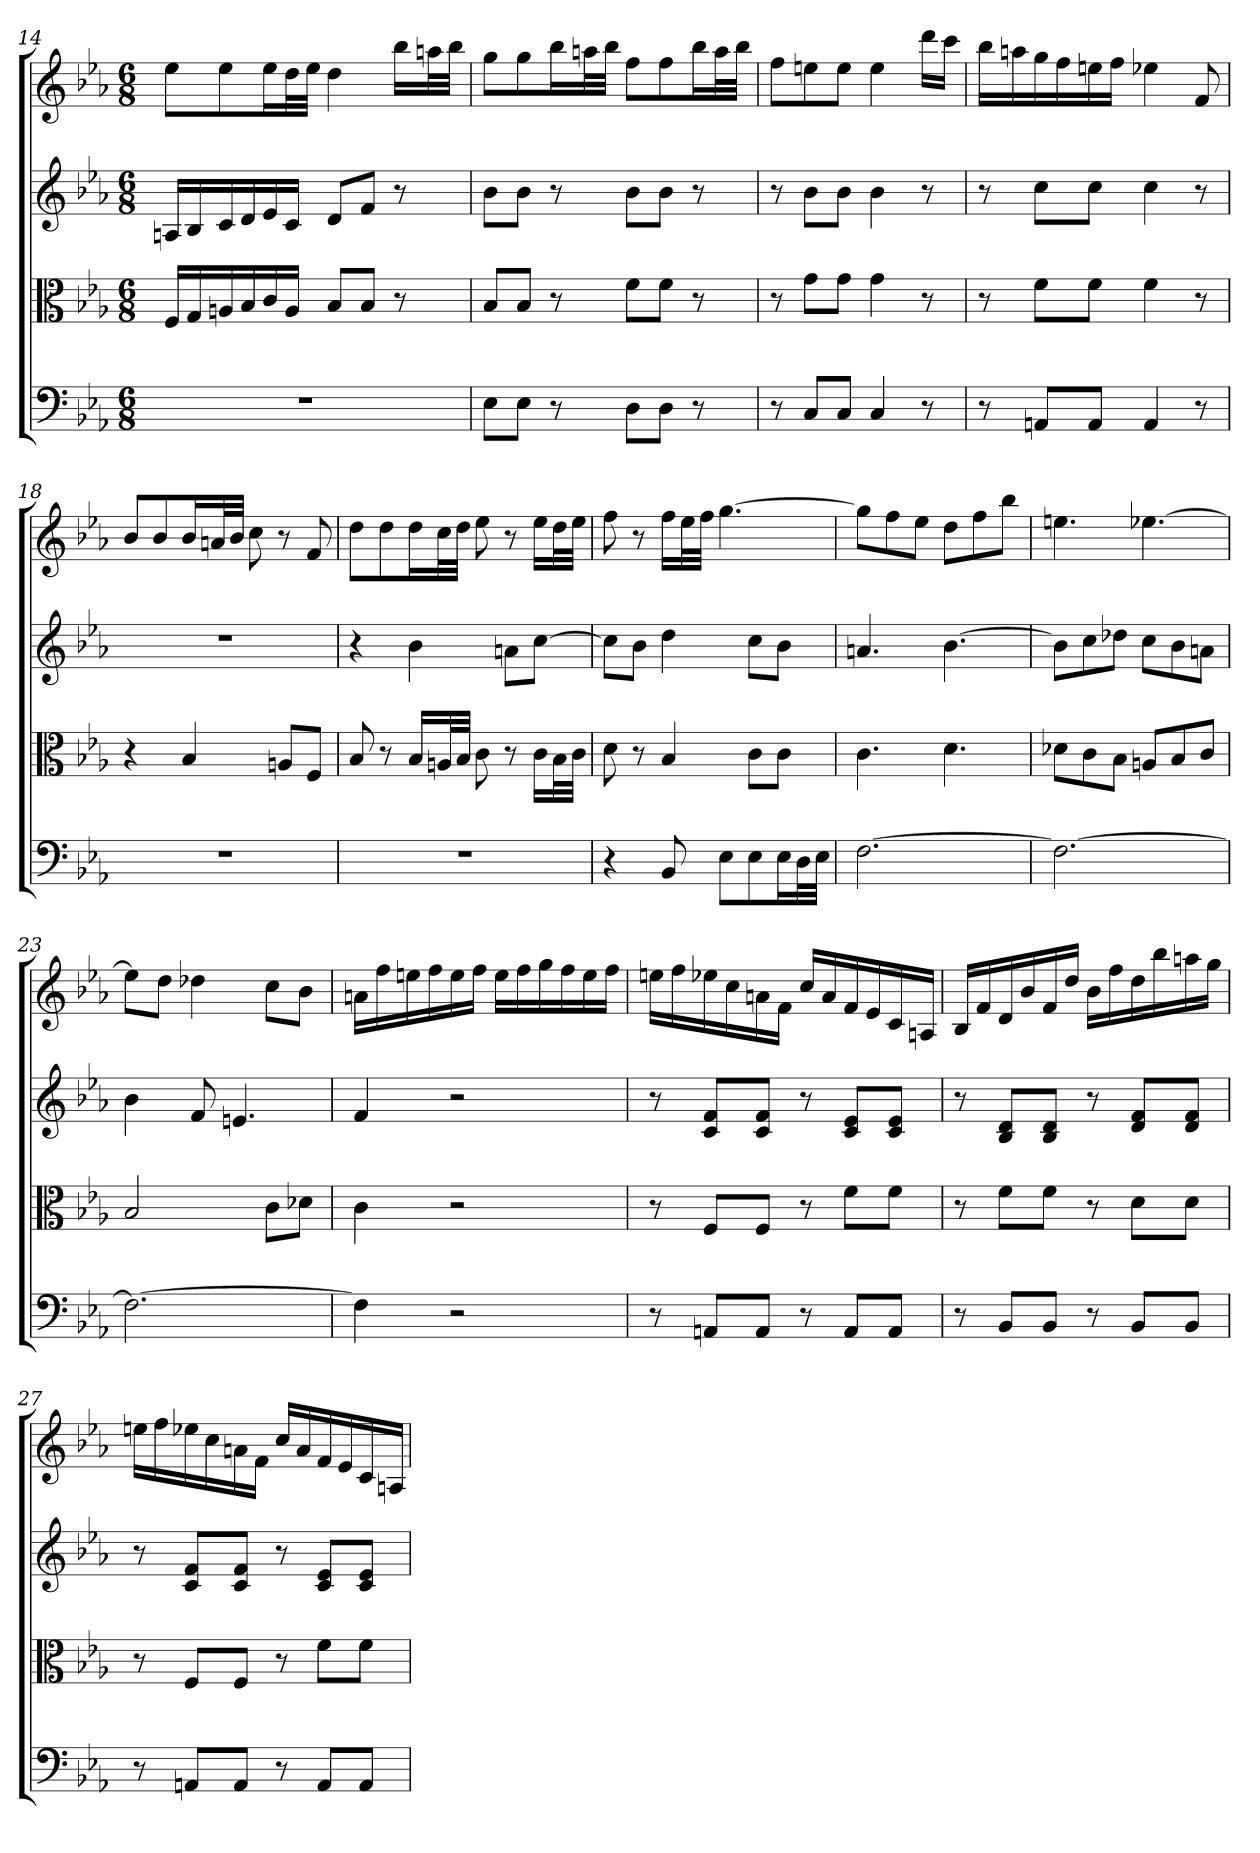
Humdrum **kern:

**kern	**kern	**kern	**kern
*part4	*part3	*part2	*part1
*staff4	*staff3	*staff2	*staff1
*clefF4	*clefC3	*	*
*k[b-e-a-]	*k[b-e-a-]	*k[b-e-a-]	*k[b-e-a-]
*E-:	*E-:	*E-:	*E-:
*M6/8	*M6/8	*M6/8	*M6/8
=14	=14	=14	=14
2.r	16F/LL	16AnLL	8ee-L
.	16G/	16B-	.
.	16An/	16c	8ee-
.	16B-/	16d	.
.	16c/	16e-	16ee-L
.	16A/JJ	16cJJ	32ddL
.	.	.	32ee-JJJ
.	8B-/L	8dL	4dd
.	8B-/J	8fJ	.
.	8r	8r	16bb-LL
.	.	.	32aanL
.	.	.	32bb-JJJ
=15	=15	=15	=15
8E-\L	8B-/L	8b-L	8ggL
8E-\J	8B-/J	8b-J	8gg
8r	8r	8r	16bb-L
.	.	.	32aanL
.	.	.	32bb-JJJ
8D\L	8f\L	8b-L	8ffL
8D\J	8f\J	8b-J	8ff
8r	8r	8r	16bb-L
.	.	.	32aaL
.	.	.	32bb-JJJ
=16	=16	=16	=16
8r	8r	8r	8ffL
8C/L	8g\L	8b-L	8een
8C/J	8g\J	8b-J	8eeJ
4C	4g	4b-	4ee
8r	8r	8r	16dddLL
.	.	.	16cccJJ
=17	=17	=17	=17
8r	8r	8r	16bb-LL
.	.	.	16aan
8AAn/L	8f\L	8ccL	16gg
.	.	.	16ff
8AA/J	8f\J	8ccJ	16een
.	.	.	16ffJJ
4AA	4f	4cc	4ee-X
8r	8r	8r	8f
=18	=18	=18	=18
2.r	4r	2.r	8b-L
.	.	.	8b-
.	4B-	.	16b-L
.	.	.	32anL
.	.	.	32b-JJJ
.	.	.	8cc
.	8An/L	.	8r
.	8F/J	.	8f
=19	=19	=19	=19
2.r	8B-	4r	8ddL
.	8r	.	8dd
.	16B-/LL	4b-	16ddL
.	32An/L	.	32ccL
.	32B-/JJJ	.	32ddJJJ
.	8c	.	8ee-
.	8r	8anL	8r
.	16c\LL	[8ccJ	16ee-LL
.	32B-\L	.	32ddL
.	32c\JJJ	.	32ee-JJJ
=20	=20	=20	=20
4r	8d	8ccL]	8ff
.	8r	8b-J	8r
8BB-	4B-	4dd	16ffLL
.	.	.	32ee-L
.	.	.	32ffJJJ
8E-\L	.	.	[4.gg
8E-\	8c\L	8ccL	.
16E-\L	8c\J	8b-J	.
32D\L	.	.	.
32E-\JJJ	.	.	.
=21	=21	=21	=21
[2.F	4.c	4.an	8ggL]
.	.	.	8ff
.	.	.	8ee-J
.	4.d	[4.b-	8ddL
.	.	.	8ff
.	.	.	8bb-J
=22	=22	=22	=22
2.F_	8d-X\L	8b-L]	4.een
.	8c\	8cc	.
.	8B-\J	8dd-XJ	.
.	8An/L	8ccL	[4.ee-X
.	8B-/	8b-	.
.	8c/J	8anJ	.
=23	=23	=23	=23
2.F_	2B-	4b-	8ee-L]
.	.	.	8ddJ
.	.	8f	4dd-X
.	.	4.en	.
.	8c\L	.	8ccL
.	8d-X\J	.	8b-J
=24	=24	=24	=24
4F]	4c	4f	16anLL
.	.	.	16ff
.	.	.	16een
.	.	.	16ff
2r	2r	2r	16ee
.	.	.	16ffJJ
.	.	.	16eeLL
.	.	.	16ff
.	.	.	16gg
.	.	.	16ff
.	.	.	16ee
.	.	.	16ffJJ
=25	=25	=25	=25
8r	8r	8r	16eenLL
.	.	.	16ff
8AAn/L	8F/L	8c 8fL	16ee-X
.	.	.	16cc
8AA/J	8F/J	8c 8fJ	16an
.	.	.	16fJJ
8r	8r	8r	16ccLL
.	.	.	16a
8AA/L	8f\L	8c 8e-L	16f
.	.	.	16e-
8AA/J	8f\J	8c 8e-J	16c
.	.	.	16AnJJ
=26	=26	=26	=26
8r	8r	8r	16B-LL
.	.	.	16f
8BB-/L	8f\L	8B- 8dL	16d
.	.	.	16b-
8BB-/J	8f\J	8B- 8dJ	16f
.	.	.	16ddJJ
8r	8r	8r	16b-LL
.	.	.	16ff
8BB-/L	8d\L	8d 8fL	16dd
.	.	.	16bb-
8BB-/J	8d\J	8d 8fJ	16aan
.	.	.	16ggJJ
=27	=27	=27	=27
8r	8r	8r	16eenLL
.	.	.	16ff
8AAn/L	8F/L	8c 8fL	16ee-X
.	.	.	16cc
8AA/J	8F/J	8c 8fJ	16an
.	.	.	16fJJ
8r	8r	8r	16ccLL
.	.	.	16a
8AA/L	8f\L	8c 8e-L	16f
.	.	.	16e-
8AA/J	8f\J	8c 8e-J	16c
.	.	.	16AnJJ
=	=	=	=
*-	*-	*-	*-
